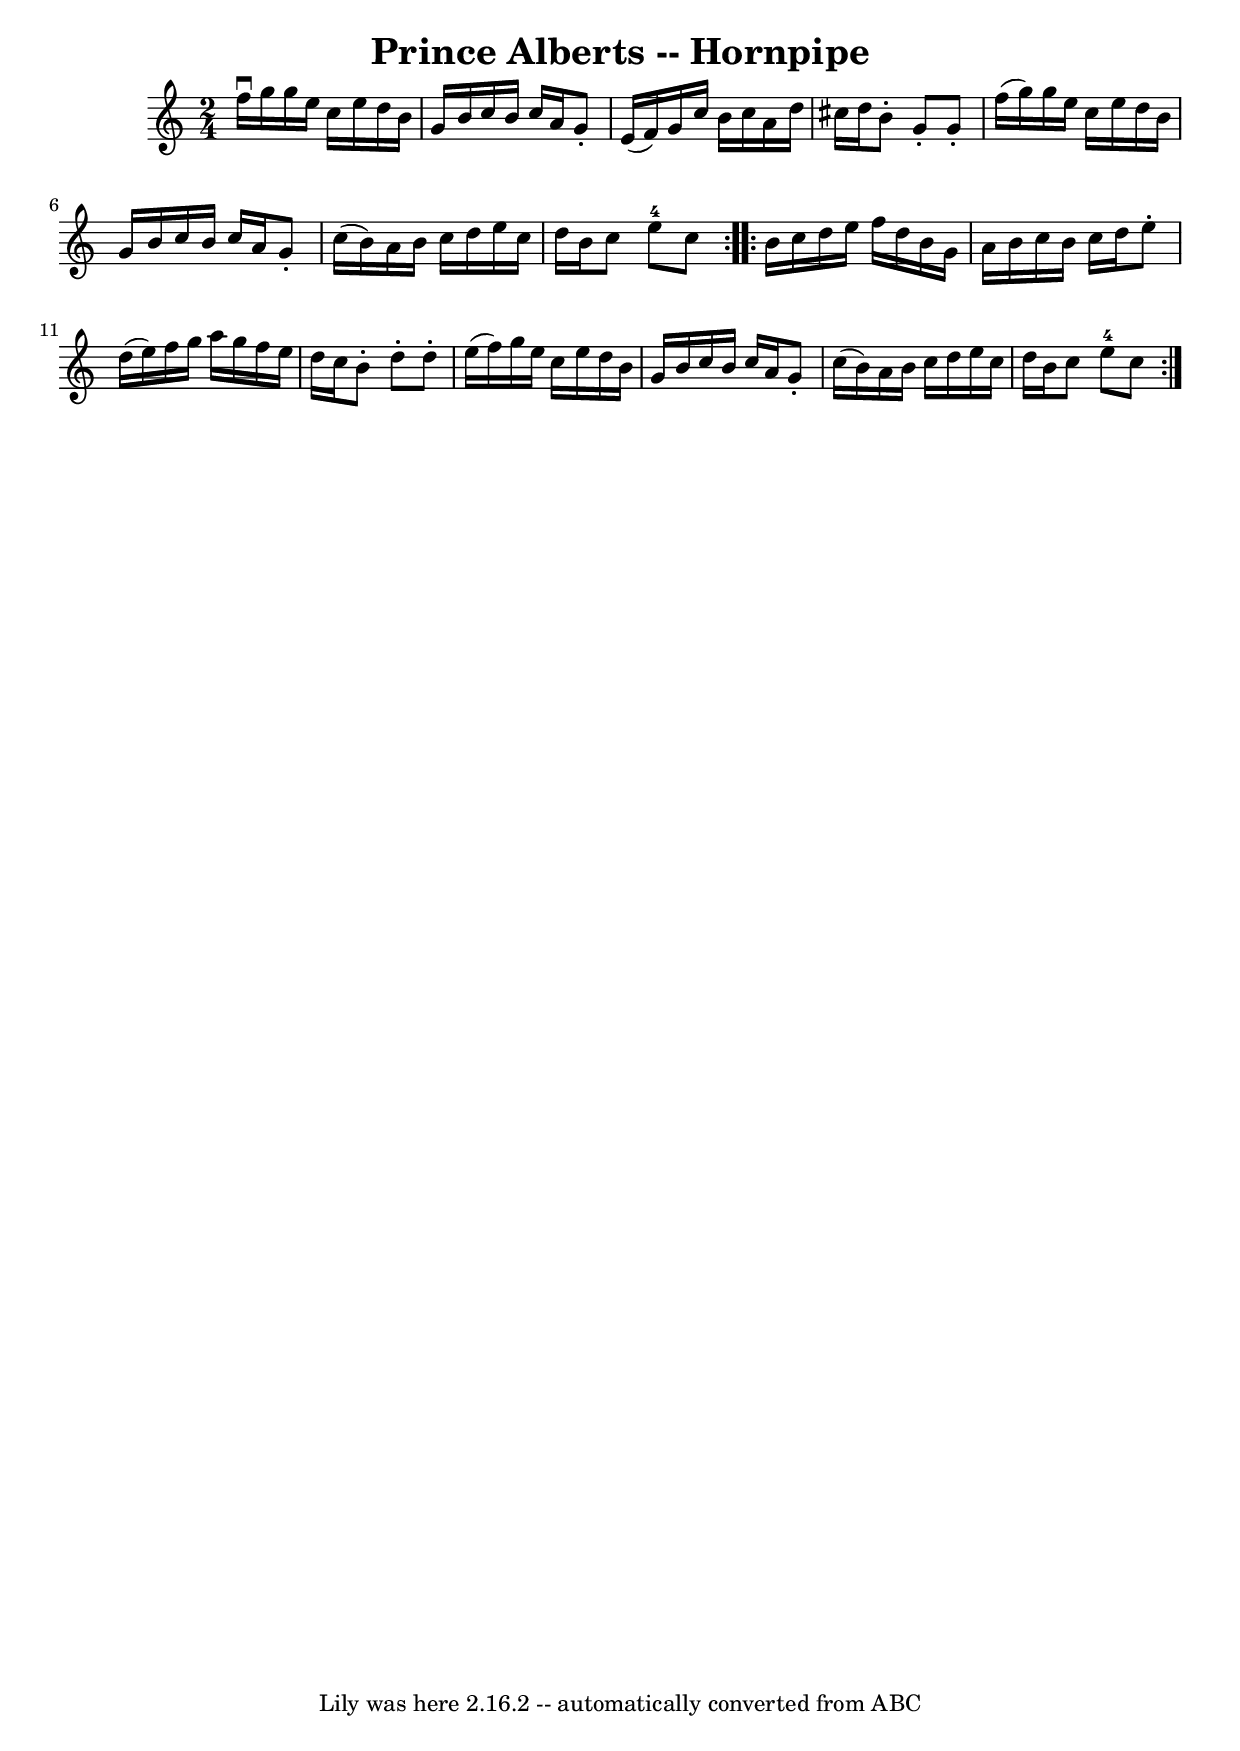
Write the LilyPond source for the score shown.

\version "2.16.2"
\include "Mammoth.ily"
\header {
  %% book = "Cole's 1000 Fiddle Tunes"
  crossRefNumber = "1"
  footnotes = ""
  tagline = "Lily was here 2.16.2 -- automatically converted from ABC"
  title = "Prince Alberts -- Hornpipe"

}
voicedefault =  {



  \repeat volta 2 {

    \time 2/4 
    \key c \major
    f''16^\downbow g''16  |
    g''16 e''16    
    c''16 e''16 d''16 b'16 g'16 b'16  |
    c''16 b'16    
    c''16 a'16 g'8-. e'16 (f'16) |
    g'16 c''16 b'16    
    c''16 a'16 d''16 cis''16 d''16  |
    b'8-. g'8-. g'8-. 
    f''16 (g''16) |
    g''16 e''16 c''16 e''16 d''16    
    b'16 g'16 b'16  |
    c''16 b'16 c''16 a'16 g'8-.   
    c''16 (b'16) |
    a'16 b'16 c''16 d''16 e''16 c''16  
    d''16 b'16  |
    c''8 e''8-4 c''8  
  }     
  \repeat volta 2 {
    
    b'16 c''16  |
    d''16 e''16 f''16 d''16 b'16 g'16    
    a'16 b'16  |
    c''16 b'16 c''16 d''16 e''8-. d''16 (
    e''16) |
    f''16 g''16 a''16 g''16 f''16 e''16    
    d''16 c''16  |
    b'8-. d''8-. d''8-. e''16 (f''16) 
    |
    g''16 e''16 c''16 e''16 d''16 b'16 g'16 b'16  
    |
    c''16 b'16 c''16 a'16 g'8-. c''16 (b'16) 
    |
    a'16 b'16 c''16 d''16 e''16 c''16 d''16 b'16  
    |
    c''8 e''8-4 c''8  
  }   

}

\score{
  <<

    \context Staff="default"
    {
      \voicedefault 
      
    }

  >>
  \layout {
    
  }
  \midi {
  }

}
